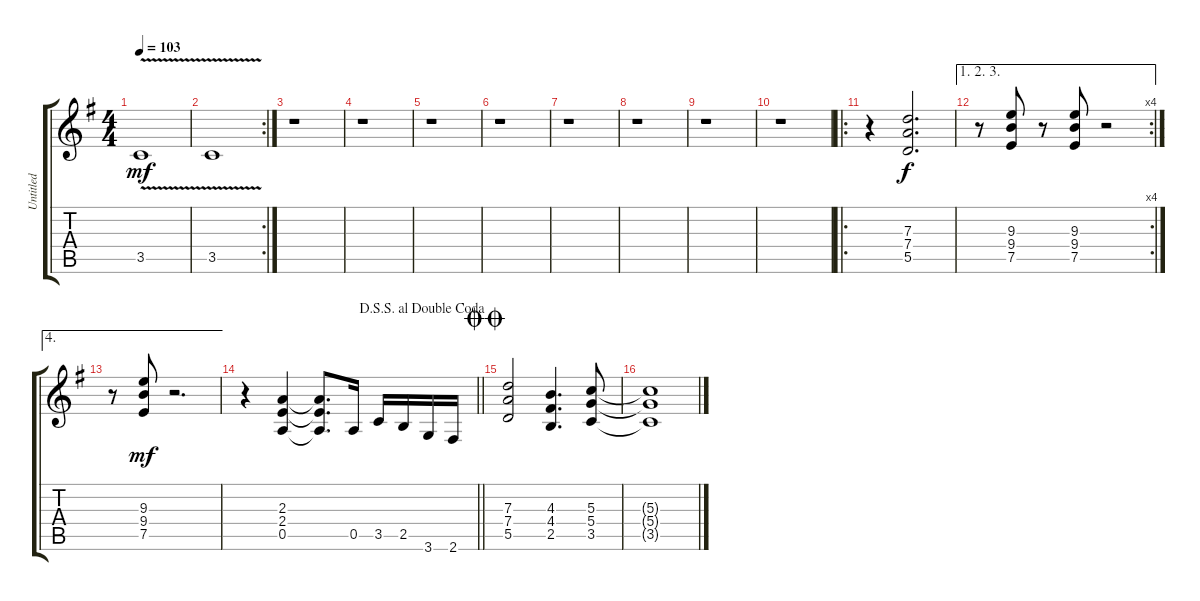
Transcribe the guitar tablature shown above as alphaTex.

\track ("Untitled" "Untitled") {instrument distortionguitar}
\staff {score tabs}
\tuning (E4 B3 G3 D3 A2 E2) {hide}
\ts (4 4)
\tempo 103
\clef g2
\ks g
3.5{v}.1{dy mf} |
\rc 2
3.5{v}.1 |
r.1 |
r.1 |
r.1 |
r.1 |
r.1 |
r.1 |
r.1 |
r.1 |
\ro
r.4 (7.3 7.4 5.5).2{d dy f} |
\ae (1 2 3)
\rc 4
r.8 (9.3 9.4 7.5).8 r.8 (9.3 9.4 7.5).8 r.2 |
\ae 4
r.8 (9.3 9.4 7.5).8{dy mf} r.2{d} |
\jump dalsegnosegnoaldoublecoda
\barLineRight lightlight
r.4 (2.3 2.4 0.5).4 (2.3{t} 2.4{t} 0.5{t}).8{d} 0.5.16 3.5.16 2.5.16 3.6.16 2.6.16 |
\jump doublecoda
(7.3 7.4 5.5).2 (4.3 4.4 2.5).4{d} (5.3 5.4 3.5).8 |
(5.3{t} 5.4{t} 3.5{t}).1
